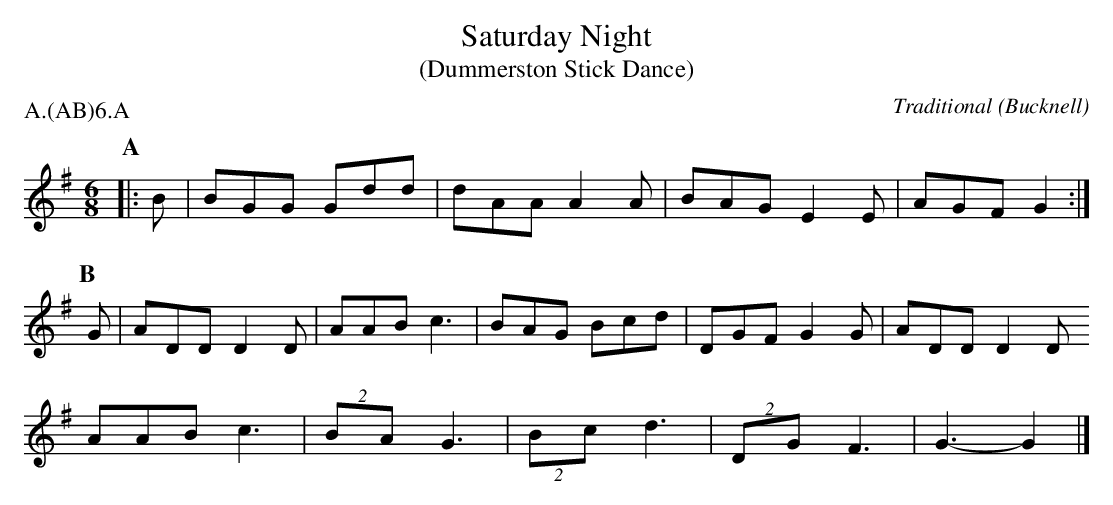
X:1
T:Saturday Night
T:(Dummerston Stick Dance)
M:6/8
L:1/8
C:Traditional
O:Bucknell
P:A.(AB)6.A
K:G Major
V:1     clef=treble
P:A
|: B | BGG Gdd | dAA A2 A | BAG E2 E | AGF G2 :|
P:B
G | ADD D2 D | AAB c3 | BAG Bcd | DGF G2 G | ADD D2 D
AAB c3 | (2 BA G3 | (2 Bc d3 | (2 DG F3 | G3-G2 |]
